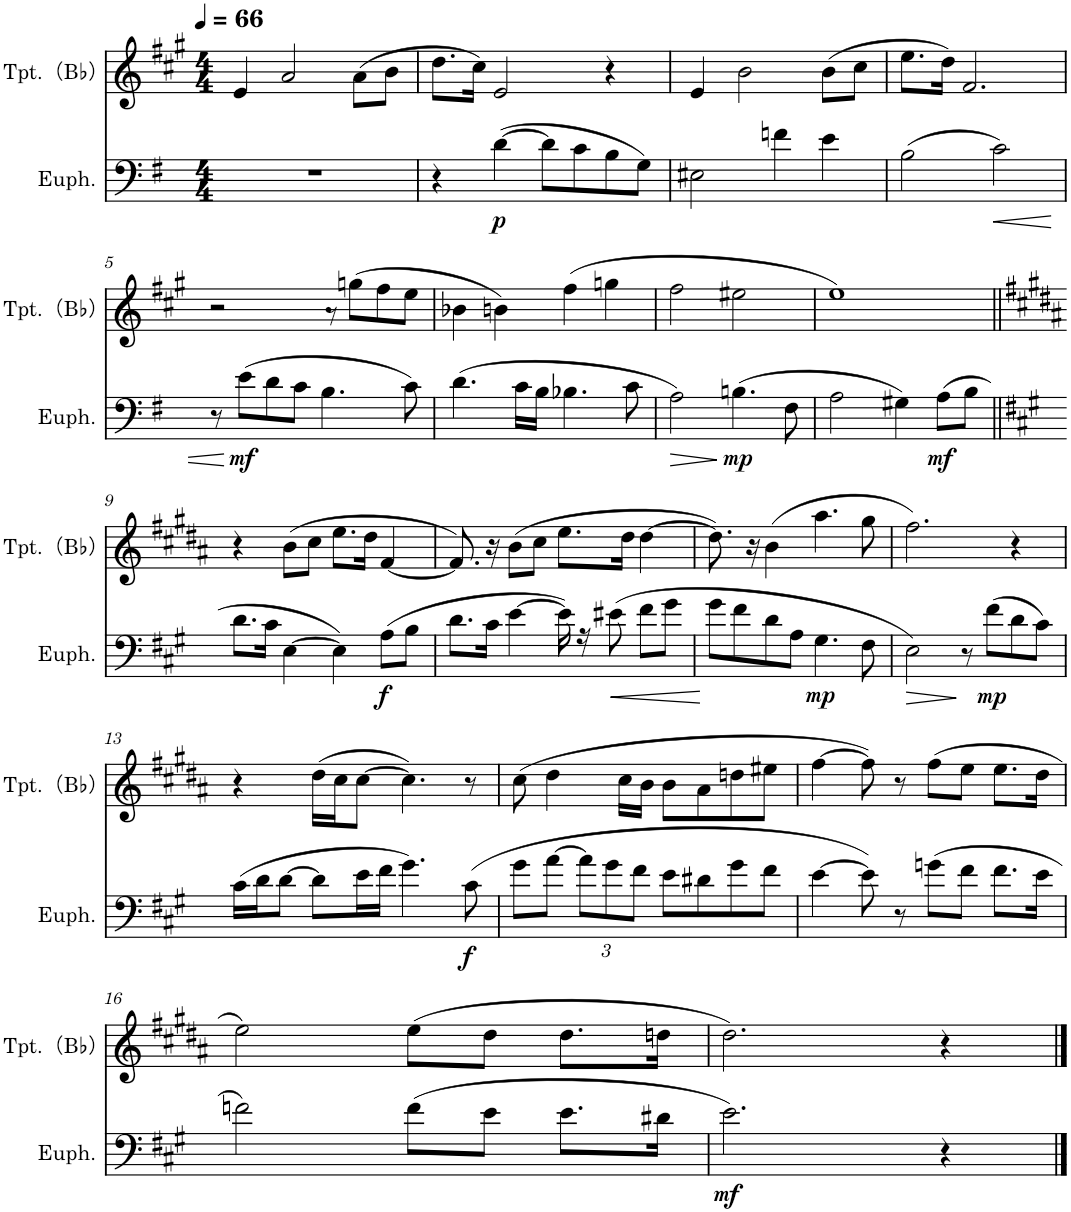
**kern	**dynam	**kern
*part2	*part2	*part1
*staff2	*staff2	*staff1
*I"Euph.	*	*I"Tpt.（Bb）
*I'Euph.	*	*I'Tpt.（Bb）
*clefF4	*	*clefG2
*	*	*Trd1c2
*k[f#]	*	*k[f#c#g#]
*M4/4	*	*M4/4
*MM66	*	*MM66
=1	=1	=1
1r	.	4e/
.	.	2a/
.	.	(8a\L
.	.	8b\J
=2	=2	=2
4r	.	8.dd\L
.	.	16cc#\Jk)
!	!LO:DY:b	!
([4d\	p	2e/
8d\L]	.	.
8c\	.	.
8B\	.	4r
8G\J)	.	.
=3	=3	=3
2E#X\	.	4e/
.	.	2b\
4fn\	.	.
4e\	.	(8b\L
.	.	8cc#\J
=4	=4	=4
(2B\	.	8.ee\L
.	.	16dd\Jk)
.	.	2.f#/
!	!LO:HP:b	!
2c\)	<	.
!!LO:LB:g=z
=5	=5	=5
8r	.	2r
!	!LO:DY:n=1:b	!
(8e\L	[ mf	.
8d\	.	.
8c\J	.	.
4.B\	.	8ra
.	.	(8ggn\L
.	.	8ff#\
8c\)	.	8ee\J
=6	=6	=6
(4.d\	.	4b-X\
.	.	4bn\)
16c\LL	.	.
16B\JJ	.	.
4.B-X\	.	(4ff#\
.	.	4ggn\
8c\	.	.
=7	=7	=7
!	!LO:HP:b	!
2A\)	>	2ff#\
!	!LO:DY:n=1:b	!
(4.Bn\	] mp	2ee#X\
8F#\	.	.
=8	=8	=8
2A\	.	1ee)
4G#X\)	.	.
!	!LO:DY:b	!
(8A\L	mf	.
8B\J	.	.
!!LO:LB:g=z
=9||	=9||	=9||
*k[f#c#g#]	*	*k[f#c#g#d#a#]
8.d\L	.	4r
16c#\Jk	.	.
[4E\	.	(8b\L
.	.	8cc#\J
4E\])	.	8.ee\L
.	.	16dd#\Jk
!	!LO:DY:b	!
(8A\L	f	[4f#/
8B\J	.	.
=10	=10	=10
8.d\L	.	8.f#/])
16c#\Jk	.	16r
[4e\	.	(8b\L
.	.	8cc#\J
16e\])	.	8.ee\L
16rA	.	.
!	!LO:HP:b	!
(8e#X\	<	.
.	.	16dd#\Jk
8f#\L	.	[4dd#\
8g#\J	.	.
=11	=11	=11
8g#\L	.	8.dd#\])
8f#\	[	.
.	.	16r
8d\	.	(4b\
8A\J	.	.
!	!LO:DY:b	!
4.G#\	mp	4.aa#\
8F#\	.	8gg#\
=12	=12	=12
!	!LO:HP:b	!
2E\)	>	2.ff#\)
8r	.	.
!	!LO:DY:n=1:b	!
(8f#\L	] mp	.
8d\	.	4r
8c#\J)	.	.
!!LO:LB:g=z
=13	=13	=13
(16c#\LL	.	4r
16d\J	.	.
[8d\J	.	.
8d\L]	.	(16dd#\LL
.	.	16cc#\J
16e\L	.	[8cc#\J
16f#\JJ	.	.
4.g#\)	.	4.cc#\])
!	!LO:DY:b	!
(8c#\	f	8r
=14	=14	=14
8g#\L	.	(8cc#\
[8a\J	.	4dd#\
*Xbrackettup	*	*
12a\L]	.	.
12g#\	.	.
.	.	16cc#\LL
12f#\J	.	.
.	.	16b\JJ
8e\L	.	8b\L
8d#X\	.	8a#\
8g#\	.	8ddn\
8f#\J	.	8ee#X\J
=15	=15	=15
[4e\	.	[4ff#\
8e\])	.	8ff#\])
8r	.	8r
(8gn\L	.	(8ff#\L
8f#\J	.	8ee\J
8.f#\L	.	8.ee\L
16e\Jk	.	16dd#\Jk
!!LO:LB:g=z
=16	=16	=16
2fn\)	.	2ee\)
(8f\L	.	(8ee\L
8e\J	.	8dd#\J
8.e\L	.	8.dd#\L
16d#X\Jk	.	16ddn\Jk
=17	=17	=17
!	!LO:DY:b	!
2.e\)	mf	2.dd#\)
4r	.	4r
==	==	==
*-	*-	*-
